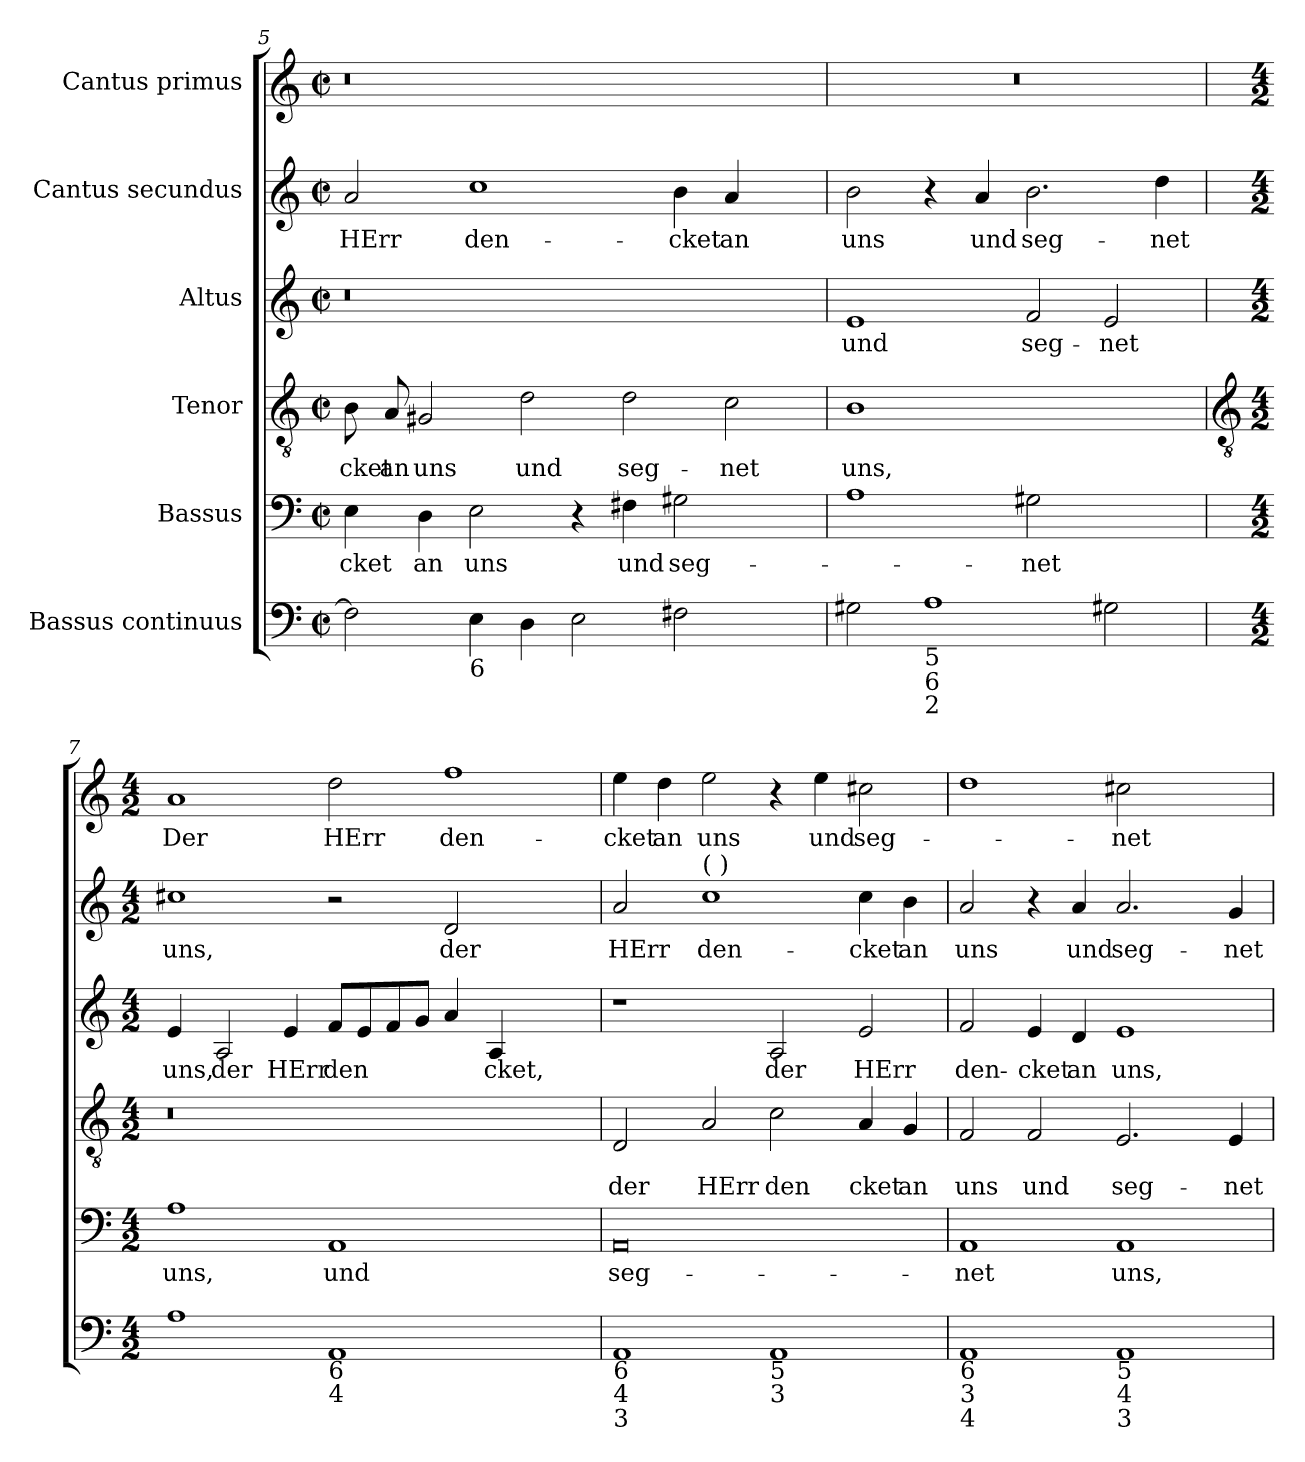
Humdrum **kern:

**kern	**kern	**text	**kern	**text	**text	**kern	**text	**kern	**text	**kern	**text
*part6	*part5	*part5	*part4	*part4	*part4	*part3	*part3	*part2	*part2	*part1	*part1
*staff6	*staff5	*staff5	*staff4	*staff4	*staff4	*staff3	*staff3	*staff2	*staff2	*staff1	*staff1
*I"Bassus continuus	*I"Bassus	*	*I"Tenor	*	*	*I"Altus	*	*I"Cantus secundus	*	*I"Cantus primus	*
*clefF4	*clefF4	*	*clefGv2	*	*	*clefG2	*	*clefG2	*	*clefG2	*
*k[]	*k[]	*	*k[]	*	*	*k[]	*	*k[]	*	*k[]	*
*C:	*C:	*	*C:	*	*	*C:	*	*C:	*	*C:	*
*M4/2	*M4/2	*	*M4/2	*	*	*M4/2	*	*M4/2	*	*M4/2	*
*met(c|)	*met(c|)	*	*met(c|)	*	*	*met(c|)	*	*met(c|)	*	*met(c|)	*
=5	=5	=5	=5	=5	=5	=5	=5	=5	=5	=5	=5
!	!	!LO:LY:b	!	!LO:LY:b	!	!	!	!	!LO:LY:b	!	!
2F]	4E	-cket	8B	-cket	.	0r	.	2a	HErr	0r	.
!	!	!	!	!LO:LY:b	!	!	!	!	!	!	!
.	.	.	8A	an	.	.	.	.	.	.	.
!	!	!LO:LY:b	!	!LO:LY:b	!	!	!	!	!	!	!
.	4D	an	2G#X	uns	.	.	.	.	.	.	.
!LO:TX:b:t=6	!	!	!	!	!	!	!	!	!	!	!
!	!	!LO:LY:b	!	!	!	!	!	!	!LO:LY:b	!	!
4E	2E	uns	.	.	.	.	.	1cc	den-	.	.
!	!	!	!	!LO:LY:b	!	!	!	!	!	!	!
4D	.	.	2d	und	.	.	.	.	.	.	.
2E	4r	.	.	.	.	.	.	.	.	.	.
!	!	!LO:LY:b	!	!LO:LY:b	!	!	!	!	!	!	!
.	4F#X	und	2d	seg-	.	.	.	.	.	.	.
!	!	!LO:LY:b	!	!	!	!	!	!	!LO:LY:b	!	!
2F#X	2G#X	seg-	.	.	.	.	.	4b	-cket	.	.
!	!	!	!	!LO:LY:b	!	!	!	!	!LO:LY:b	!	!
.	.	.	2c	-net	.	.	.	4a	an	.	.
4ryy	4ryy	.	.	.	.	4ryy	.	4ryy	.	4ryy	.
=6	=6	=6	=6	=6	=6	=6	=6	=6	=6	=6	=6
!	!	!	!	!LO:LY:b	!	!	!LO:LY:b	!	!LO:LY:b	!	!
2G#X	1A	.	1B	uns,	.	1e	und	2b	uns	0r	.
!LO:TX:b:t=5	!	!	!	!	!	!	!	!	!	!	!
!LO:TX:b:t=6\n2	!	!	!	!	!	!	!	!	!	!	!
1A	.	.	.	.	.	.	.	4r	.	.	.
!	!	!	!	!	!	!	!	!	!LO:LY:b	!	!
.	.	.	.	.	.	.	.	4a	und	.	.
!	!	!LO:LY:b	!	!	!	!	!LO:LY:b	!	!LO:LY:b	!	!
.	2G#X	-net	1ryy	.	.	2f	seg-	2.b	seg-	.	.
!	!	!	!	!	!	!	!LO:LY:b	!	!	!	!
2G#X	2ryy	.	.	.	.	2e	-net	.	.	.	.
!	!	!	!	!	!	!	!	!	!LO:LY:b	!	!
.	.	.	.	.	.	.	.	4dd	-net	.	.
!!LO:LB:g=z
=7	=7	=7	=7	=7	=7	=7	=7	=7	=7	=7	=7
*	*	*	*clefGv2	*	*	*	*	*	*	*	*
*M4/2	*M4/2	*	*M4/2	*	*	*M4/2	*	*M4/2	*	*M4/2	*
!	!	!LO:LY:b	!	!	!	!	!LO:LY:b	!	!LO:LY:b	!	!LO:LY:b
1A	1A	uns,	0r	.	.	4e	uns,	1cc#X	uns,	1a	Der
!	!	!	!	!	!	!	!LO:LY:b	!	!	!	!
.	.	.	.	.	.	2A	der	.	.	.	.
!	!	!	!	!	!	!	!LO:LY:b	!	!	!	!
.	.	.	.	.	.	4e	HErr	.	.	.	.
!LO:TX:b:t=6\n4	!	!	!	!	!	!	!	!	!	!	!
!	!	!LO:LY:b	!	!	!	!	!LO:LY:b	!	!	!	!LO:LY:b
1AA	1AA	und	.	.	.	8fL	den	2r	.	2dd	HErr
.	.	.	.	.	.	8e	.	.	.	.	.
.	.	.	.	.	.	8f	.	.	.	.	.
.	.	.	.	.	.	8gJ	.	.	.	.	.
!	!	!	!	!	!	!	!	!	!LO:LY:b	!	!LO:LY:b
.	.	.	.	.	.	4a	.	2d	der	1ff	den-
!	!	!	!	!	!	!	!LO:LY:b	!	!	!	!
.	.	.	.	.	.	4A	cket,	.	.	.	.
2ryy	2ryy	.	2ryy	.	.	2ryy	.	2ryy	.	.	.
=8	=8	=8	=8	=8	=8	=8	=8	=8	=8	=8	=8
!LO:TX:b:t=6\n4	!	!	!	!	!	!	!	!	!	!	!
!LO:TX:b:t=3	!	!	!	!	!	!	!	!	!	!	!
!	!	!LO:LY:b	!	!	!LO:LY:b	!	!	!	!LO:LY:b	!	!LO:LY:b
1AA	0AA	seg-	2D	.	der	1r	.	2a	HErr	4ee	-cket
!	!	!	!	!	!	!	!	!	!	!	!LO:LY:b
.	.	.	.	.	.	.	.	.	.	4dd	an
!	!	!	!	!	!	!	!	!LO:TX:a:t=(  )	!	!	!
!	!	!	!	!	!LO:LY:b	!	!	!	!LO:LY:b	!	!LO:LY:b
.	.	.	2A	.	HErr	.	.	1cc	den-	2ee	uns
!LO:TX:b:t=5\n3	!	!	!	!	!	!	!	!	!	!	!
!	!	!	!	!	!LO:LY:b	!	!LO:LY:b	!	!	!	!
1AA	.	.	2c	.	den	2A	der	.	.	4r	.
!	!	!	!	!	!	!	!	!	!	!	!LO:LY:b
.	.	.	.	.	.	.	.	.	.	4ee	und
!	!	!	!	!	!LO:LY:b	!	!LO:LY:b	!	!LO:LY:b	!	!LO:LY:b
.	.	.	4A	.	cket	2e	HErr	4cc	-cket	2cc#X	seg-
!	!	!	!	!	!LO:LY:b	!	!	!	!LO:LY:b	!	!
.	.	.	4G	.	an	.	.	4b	an	.	.
=9	=9	=9	=9	=9	=9	=9	=9	=9	=9	=9	=9
!LO:TX:b:t=6\n3	!	!	!	!	!	!	!	!	!	!	!
!LO:TX:b:t=4	!	!	!	!	!	!	!	!	!	!	!
!	!	!LO:LY:b	!	!	!LO:LY:b	!	!LO:LY:b	!	!LO:LY:b	!	!
1AA	1AA	-net	2F	.	uns	2f	den-	2a	uns	1dd	.
!	!	!	!	!	!LO:LY:b	!	!LO:LY:b	!	!	!	!
.	.	.	2F	.	und	4e	-cket	4r	.	.	.
!	!	!	!	!	!	!	!LO:LY:b	!	!LO:LY:b	!	!
.	.	.	.	.	.	4d	an	4a	und	.	.
!LO:TX:b:t=5\n4	!	!	!	!	!	!	!	!	!	!	!
!LO:TX:b:t=3	!	!	!	!	!	!	!	!	!	!	!
!	!	!LO:LY:b	!	!	!LO:LY:b	!	!LO:LY:b	!	!LO:LY:b	!	!LO:LY:b
1AA	1AA	uns,	2.E	.	seg-	1e	uns,	2.a	seg-	2cc#X	-net
.	.	.	.	.	.	.	.	.	.	2ryy	.
!	!	!	!	!	!LO:LY:b	!	!	!	!LO:LY:b	!	!
.	.	.	4E	.	-net	.	.	4g	-net	.	.
=	=	=	=	=	=	=	=	=	=	=	=
*-	*-	*-	*-	*-	*-	*-	*-	*-	*-	*-	*-
